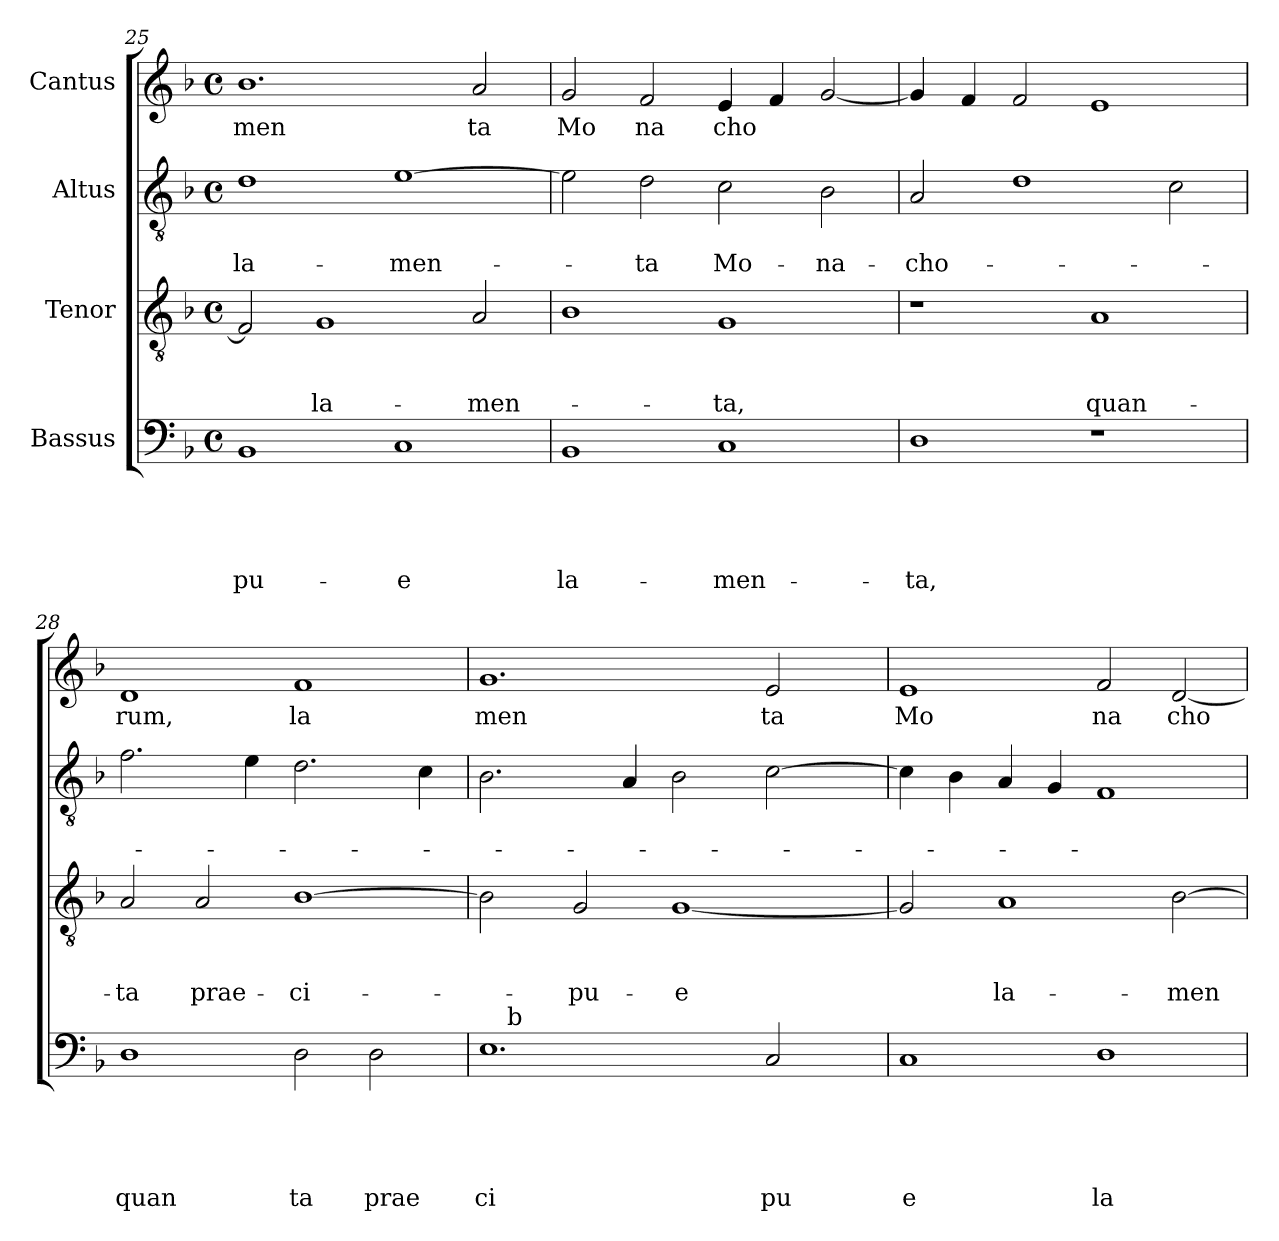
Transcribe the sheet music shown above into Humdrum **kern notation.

**kern	**text	**text	**text	**text	**text	**kern	**text	**text	**text	**kern	**text	**text	**kern	**text
*part4	*part4	*part4	*part4	*part4	*part4	*part3	*part3	*part3	*part3	*part2	*part2	*part2	*part1	*part1
*staff4	*staff4	*staff4	*staff4	*staff4	*staff4	*staff3	*staff3	*staff3	*staff3	*staff2	*staff2	*staff2	*staff1	*staff1
*I"Bassus	*	*	*	*	*	*I"Tenor	*	*	*	*I"Altus	*	*	*I"Cantus	*
*clefF4	*	*	*	*	*	*clefGv2	*	*	*	*clefGv2	*	*	*clefG2	*
*k[b-]	*	*	*	*	*	*k[b-]	*	*	*	*k[b-]	*	*	*k[b-]	*
*F:	*	*	*	*	*	*F:	*	*	*	*F:	*	*	*F:	*
*M4/4	*	*	*	*	*	*M4/4	*	*	*	*M4/4	*	*	*M4/4	*
*met(c)	*	*	*	*	*	*met(c)	*	*	*	*met(c)	*	*	*met(c)	*
=25	=25	=25	=25	=25	=25	=25	=25	=25	=25	=25	=25	=25	=25	=25
!	!	!	!	!	!LO:LY:b	!	!	!	!	!	!	!LO:LY:b	!	!LO:LY:b
1BB-	.	.	.	.	-pu-	2F/]	.	.	.	1d	.	la-	1.b-	men
!	!	!	!	!	!	!	!	!	!LO:LY:b	!	!	!	!	!
.	.	.	.	.	.	1G	.	.	la-	.	.	.	.	.
!	!	!	!	!	!LO:LY:b	!	!	!	!	!	!	!LO:LY:b	!	!
1C	.	.	.	.	-e	.	.	.	.	[>1e	.	-men-	.	.
!	!	!	!	!	!	!	!	!	!LO:LY:b	!	!	!	!	!LO:LY:b
.	.	.	.	.	.	2A/	.	.	-men-	.	.	.	2a/	ta
=26	=26	=26	=26	=26	=26	=26	=26	=26	=26	=26	=26	=26	=26	=26
!	!	!	!	!	!LO:LY:b	!	!	!	!	!	!	!	!	!LO:LY:b
1BB-	.	.	.	.	la-	1B-	.	.	.	2e\]	.	.	2g/	Mo
!	!	!	!	!	!	!	!	!	!	!	!	!LO:LY:b	!	!LO:LY:b
.	.	.	.	.	.	.	.	.	.	2d\	.	-ta	2f/	na
!	!	!	!	!	!LO:LY:b	!	!	!	!LO:LY:b	!	!	!LO:LY:b	!	!LO:LY:b
1C	.	.	.	.	-men-	1G	.	.	-ta,	2c\	.	Mo-	4e/	cho
.	.	.	.	.	.	.	.	.	.	.	.	.	4f/	.
!	!	!	!	!	!	!	!	!	!	!	!	!LO:LY:b	!	!
.	.	.	.	.	.	.	.	.	.	2B-\	.	-na-	[<2g/	.
=27	=27	=27	=27	=27	=27	=27	=27	=27	=27	=27	=27	=27	=27	=27
!	!	!	!	!	!LO:LY:b	!	!	!	!	!	!	!LO:LY:b	!	!
1D	.	.	.	.	-ta,	1r	.	.	.	2A/	.	-cho-	4g/]	.
.	.	.	.	.	.	.	.	.	.	.	.	.	4f/	.
.	.	.	.	.	.	.	.	.	.	1d	.	.	2f/	.
!	!	!	!	!	!	!	!	!	!LO:LY:b	!	!	!	!	!
1r	.	.	.	.	.	1A	.	.	quan-	.	.	.	1e	.
.	.	.	.	.	.	.	.	.	.	2c\	.	.	.	.
!!LO:PB:g=z
=28	=28	=28	=28	=28	=28	=28	=28	=28	=28	=28	=28	=28	=28	=28
!	!	!	!	!	!LO:LY:b	!	!	!	!LO:LY:b	!	!	!	!	!LO:LY:b
1D	.	.	.	.	quan	2A/	.	.	-ta	2.f\	.	.	1d	rum,
!	!	!	!	!	!	!	!	!	!LO:LY:b	!	!	!	!	!
.	.	.	.	.	.	2A/	.	.	prae-	.	.	.	.	.
.	.	.	.	.	.	.	.	.	.	4e\	.	.	.	.
!	!	!	!	!	!LO:LY:b	!	!	!	!LO:LY:b	!	!	!	!	!LO:LY:b
2D\	.	.	.	.	ta	[>1B-	.	.	-ci-	2.d\	.	.	1f	la
!	!	!	!	!	!LO:LY:b	!	!	!	!	!	!	!	!	!
2D\	.	.	.	.	prae	.	.	.	.	.	.	.	.	.
.	.	.	.	.	.	.	.	.	.	4c\	.	.	.	.
=29	=29	=29	=29	=29	=29	=29	=29	=29	=29	=29	=29	=29	=29	=29
!	!	!	!	!	!LO:LY:b	!	!	!	!	!	!	!	!	!LO:LY:b
*^	*	*	*	*	*	*	*	*	*	*	*	*	*	*
1.E	16.ryy	.	.	.	.	ci	2B-\]	.	.	.	2.B-\	.	.	1.g	men
!	!LO:TX:a:t=b	!	!	!	!	!	!	!	!	!	!	!	!	!	!
.	1ryy	.	.	.	.	.	.	.	.	.	.	.	.	.	.
!	!	!	!	!	!	!	!	!	!	!LO:LY:b	!	!	!	!	!
.	.	.	.	.	.	.	2G/	.	.	-pu-	.	.	.	.	.
.	.	.	.	.	.	.	.	.	.	.	4A/	.	.	.	.
!	!	!	!	!	!	!	!	!	!	!LO:LY:b:rj	!	!	!	!	!
.	.	.	.	.	.	.	[<1G	.	.	-e	2B-\	.	.	.	.
.	2ryy	.	.	.	.	.	.	.	.	.	.	.	.	.	.
!	!	!	!	!	!	!LO:LY:b	!	!	!	!	!	!	!	!	!LO:LY:b
2C/	.	.	.	.	.	pu	.	.	.	.	[>2c\	.	.	2e/	ta
.	4ryy	.	.	.	.	.	.	.	.	.	.	.	.	.	.
.	8ryy	.	.	.	.	.	.	.	.	.	.	.	.	.	.
.	32ryy	.	.	.	.	.	.	.	.	.	.	.	.	.	.
=30	=30	=30	=30	=30	=30	=30	=30	=30	=30	=30	=30	=30	=30	=30	=30
!	!	!	!	!	!	!LO:LY:b	!	!	!	!	!	!	!	!	!LO:LY:b
*v	*v	*	*	*	*	*	*	*	*	*	*	*	*	*	*
1C	.	.	.	.	e	2G/]	.	.	.	4c\]	.	.	1e	Mo
.	.	.	.	.	.	.	.	.	.	4B-\	.	.	.	.
!	!	!	!	!	!	!	!	!	!LO:LY:b	!	!	!	!	!
.	.	.	.	.	.	1A	.	.	la-	4A/	.	.	.	.
.	.	.	.	.	.	.	.	.	.	4G/	.	.	.	.
!	!	!	!	!	!LO:LY:b	!	!	!	!	!	!	!	!	!LO:LY:b
1D	.	.	.	.	la	.	.	.	.	1F	.	.	2f/	na
!	!	!	!	!	!	!	!	!	!LO:LY:b	!	!	!	!	!LO:LY:b
.	.	.	.	.	.	[>2B-\	.	.	-men-	.	.	.	[<2d/	cho
=	=	=	=	=	=	=	=	=	=	=	=	=	=	=
*-	*-	*-	*-	*-	*-	*-	*-	*-	*-	*-	*-	*-	*-	*-
